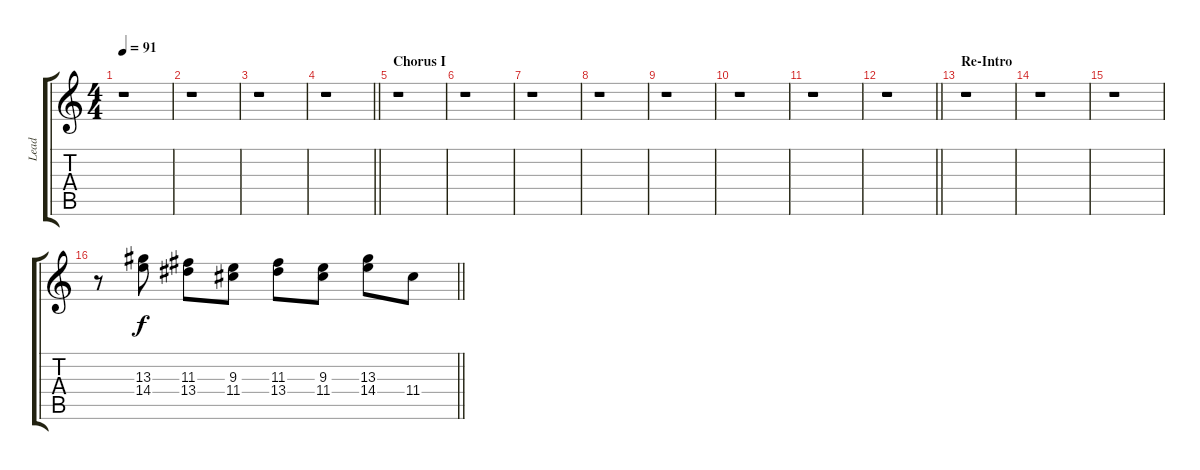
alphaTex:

\track ("Lead" "Lead") {instrument distortionguitar}
\staff {score tabs}
\tuning (E4 B3 G3 D3 A2 E2) {hide}
\ts (4 4)
\tempo 91
\clef g2
\ks c
r.1{dy f} |
r.1 |
r.1 |
\barLineRight lightlight
r.1 |
\section ("" "Chorus I")
r.1 |
r.1 |
r.1 |
r.1 |
r.1 |
r.1 |
r.1 |
\barLineRight lightlight
r.1 |
\section ("" "Re-Intro")
r.1 |
r.1 |
r.1 |
\barLineRight lightlight
r.8{volume 11} (13.3 14.4).8 (11.3 13.4).8 (9.3 11.4).8 (11.3 13.4).8 (9.3 11.4).8 (13.3 14.4).8 11.4.8
